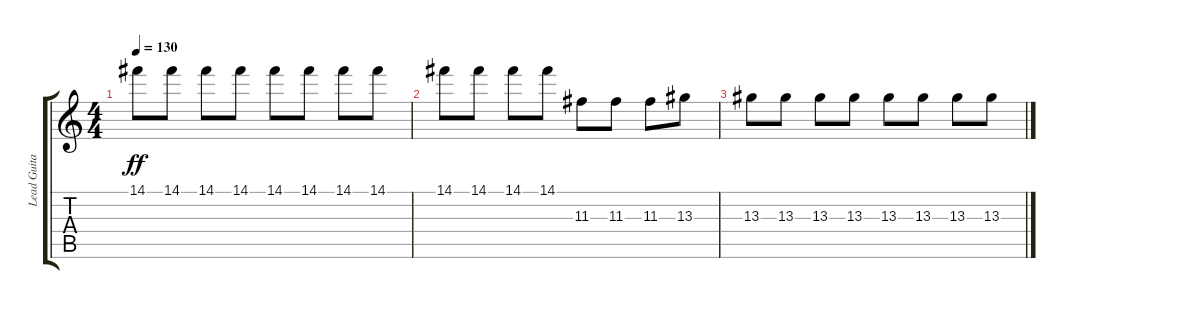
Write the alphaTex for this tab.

\track ("Lead Guitar" "Lead Guita") {instrument overdrivenguitar}
\staff {score tabs}
\tuning (E4 B3 G3 D3 A2 E2) {hide}
\ts (4 4)
\tempo 130
\clef g2
\ks c
14.1.8{dy ff} 14.1.8 14.1.8 14.1.8 14.1.8 14.1.8 14.1.8 14.1.8 |
14.1.8 14.1.8 14.1.8 14.1.8 11.3.8 11.3.8 11.3.8 13.3.8 |
13.3.8 13.3.8 13.3.8 13.3.8 13.3.8 13.3.8 13.3.8 13.3.8
